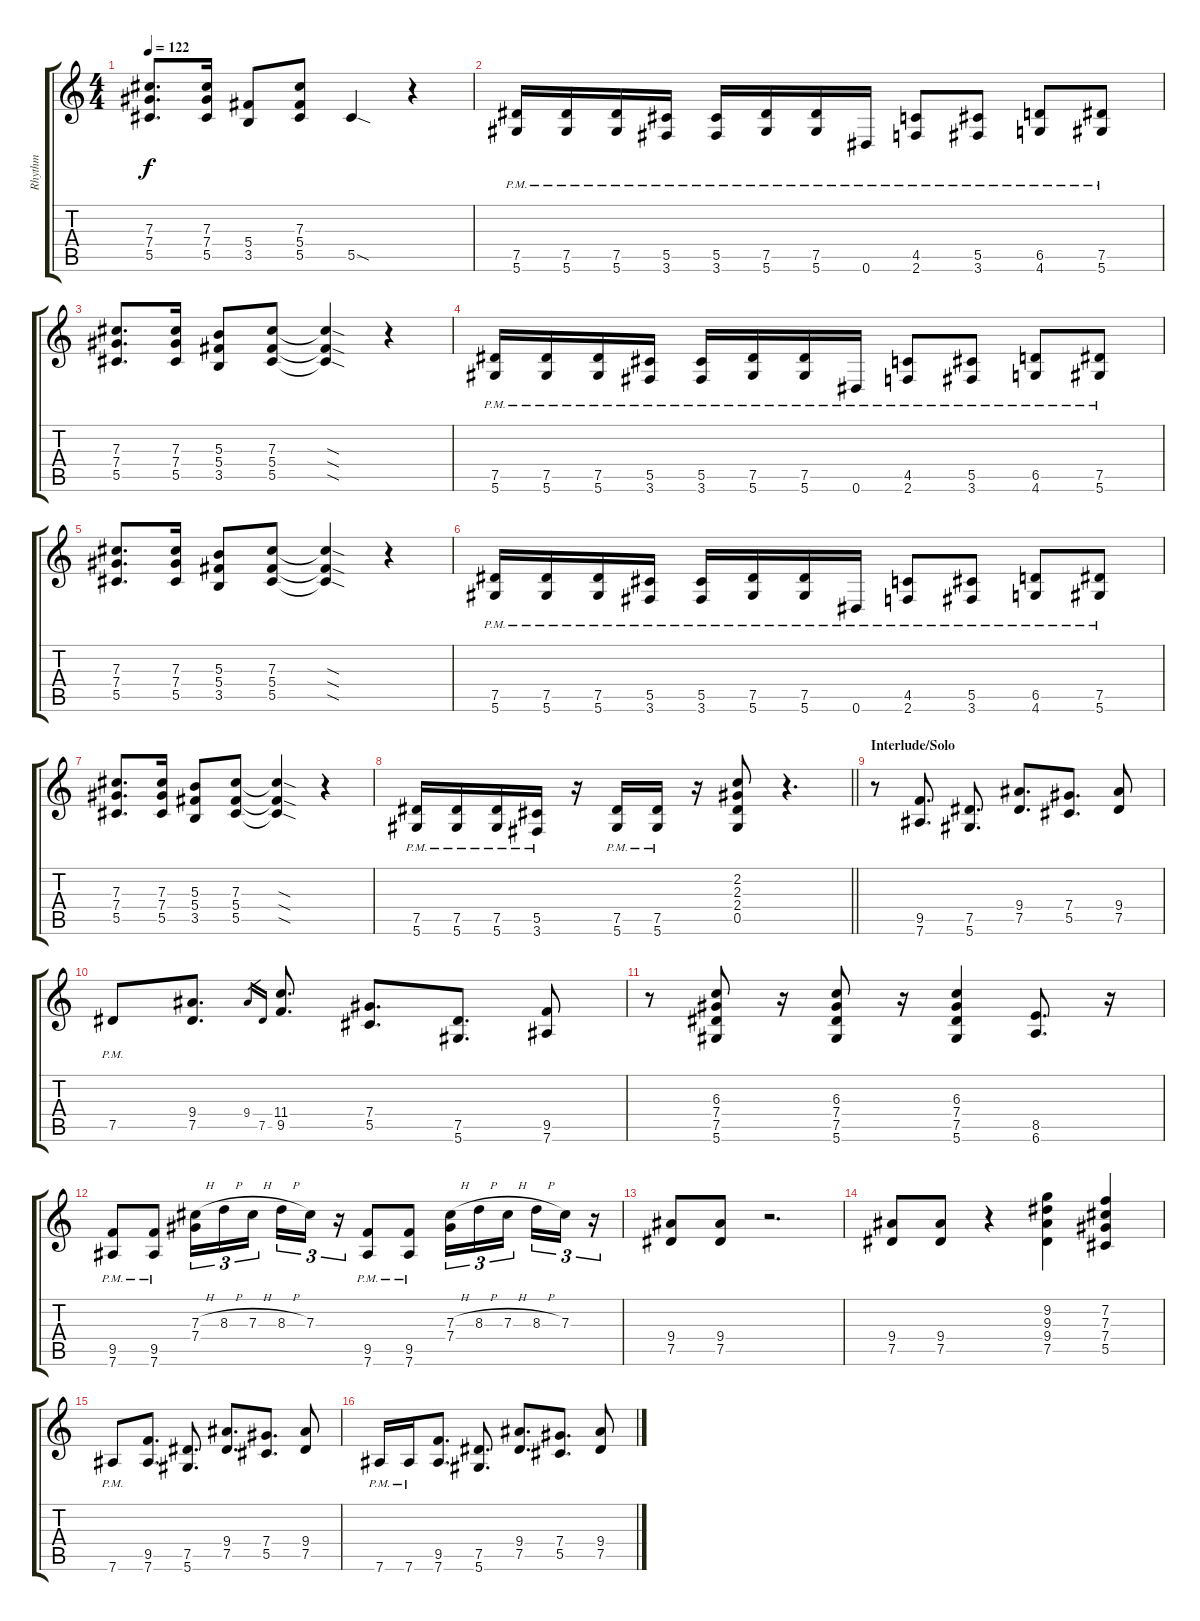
\track ("Rhythm" "Rhythm") {instrument distortionguitar}
\staff {score tabs}
\tuning (Eb4 Bb3 Gb3 Db3 Ab2 Eb2) {hide}
\ts (4 4)
\tempo 122
\clef g2
\ks c
(7.3 7.4 5.5).8{d dy f} (7.3 7.4 5.5).16 (5.4 3.5).8 (7.3 5.4 5.5).8 5.5{sod}.4 r.4 |
(7.5{pm} 5.6{pm}).16 (7.5{pm} 5.6{pm}).16 (7.5{pm} 5.6{pm}).16 (5.5{pm} 3.6{pm}).16 (5.5{pm} 3.6{pm}).16 (7.5{pm} 5.6{pm}).16 (7.5{pm} 5.6{pm}).16 0.6{pm}.16 (4.5{pm} 2.6{pm}).8 (5.5{pm} 3.6{pm}).8 (6.5{pm} 4.6{pm}).8 (7.5{pm} 5.6{pm}).8 |
(7.3 7.4 5.5).8{d} (7.3 7.4 5.5).16 (5.3 5.4 3.5).8 (7.3 5.4 5.5).8 (7.3{sod t} 5.4{sod t} 5.5{sod t}).4 r.4 |
(7.5{pm} 5.6{pm}).16 (7.5{pm} 5.6{pm}).16 (7.5{pm} 5.6{pm}).16 (5.5{pm} 3.6{pm}).16 (5.5{pm} 3.6{pm}).16 (7.5{pm} 5.6{pm}).16 (7.5{pm} 5.6{pm}).16 0.6{pm}.16 (4.5{pm} 2.6{pm}).8 (5.5{pm} 3.6{pm}).8 (6.5{pm} 4.6{pm}).8 (7.5{pm} 5.6{pm}).8 |
(7.3 7.4 5.5).8{d} (7.3 7.4 5.5).16 (5.3 5.4 3.5).8 (7.3 5.4 5.5).8 (7.3{sod t} 5.4{sod t} 5.5{sod t}).4 r.4 |
(7.5{pm} 5.6{pm}).16 (7.5{pm} 5.6{pm}).16 (7.5{pm} 5.6{pm}).16 (5.5{pm} 3.6{pm}).16 (5.5{pm} 3.6{pm}).16 (7.5{pm} 5.6{pm}).16 (7.5{pm} 5.6{pm}).16 0.6{pm}.16 (4.5{pm} 2.6{pm}).8 (5.5{pm} 3.6{pm}).8 (6.5{pm} 4.6{pm}).8 (7.5{pm} 5.6{pm}).8 |
(7.3 7.4 5.5).8{d} (7.3 7.4 5.5).16 (5.3 5.4 3.5).8 (7.3 5.4 5.5).8 (7.3{sod t} 5.4{sod t} 5.5{sod t}).4 r.4 |
\barLineRight lightlight
(7.5{pm} 5.6{pm}).16 (7.5{pm} 5.6{pm}).16 (7.5{pm} 5.6{pm}).16 (5.5{pm} 3.6{pm}).16 r.16 (7.5{pm} 5.6{pm}).16 (7.5{pm} 5.6{pm}).16 r.16 (2.2 2.3 2.4 0.5).8 r.4{d} |
\section ("" "Interlude/Solo")
r.8 (9.5 7.6).8{d} (7.5 5.6).8{d} (9.4 7.5).8{d} (7.4 5.5).8{d} (9.4 7.5).8 |
7.5{pm}.8 (9.4 7.5).8{d} 9.4.16{gr} 7.5.16{gr} (11.4 9.5).8{d} (7.4 5.5).8{d} (7.5 5.6).8{d} (9.5 7.6).8 |
r.8 (6.3 7.4 7.5 5.6).8 r.16 (6.3 7.4 7.5 5.6).8 r.16 (6.3 7.4 7.5 5.6).4 (8.5 6.6).8{d} r.16 |
(9.5{pm} 7.6{pm}).8 (9.5{pm} 7.6{pm}).8 (7.3{h} 7.4).16{tu (3 2)} 8.3{h}.16{tu (3 2)} 7.3{h}.16{tu (3 2) beam splitsecondary} 8.3{h}.16{tu (3 2)} 7.3.16{tu (3 2)} r.16{tu (3 2)} (9.5{pm} 7.6{pm}).8 (9.5{pm} 7.6{pm}).8 (7.3{h} 7.4).16{tu (3 2)} 8.3{h}.16{tu (3 2)} 7.3{h}.16{tu (3 2) beam splitsecondary} 8.3{h}.16{tu (3 2)} 7.3.16{tu (3 2)} r.16{tu (3 2)} |
(9.4 7.5).8 (9.4 7.5).8 r.2{d} |
(9.4 7.5).8 (9.4 7.5).8 r.4 (9.2 9.3 9.4 7.5).4 (7.2 7.3 7.4 5.5).4 |
7.6{pm}.8 (9.5 7.6).8{d} (7.5 5.6).8{d} (9.4 7.5).8{d} (7.4 5.5).8{d} (9.4 7.5).8 |
7.6{pm}.16 7.6{pm}.16 (9.5 7.6).8{d} (7.5 5.6).8{d} (9.4 7.5).8{d} (7.4 5.5).8{d} (9.4 7.5).8
